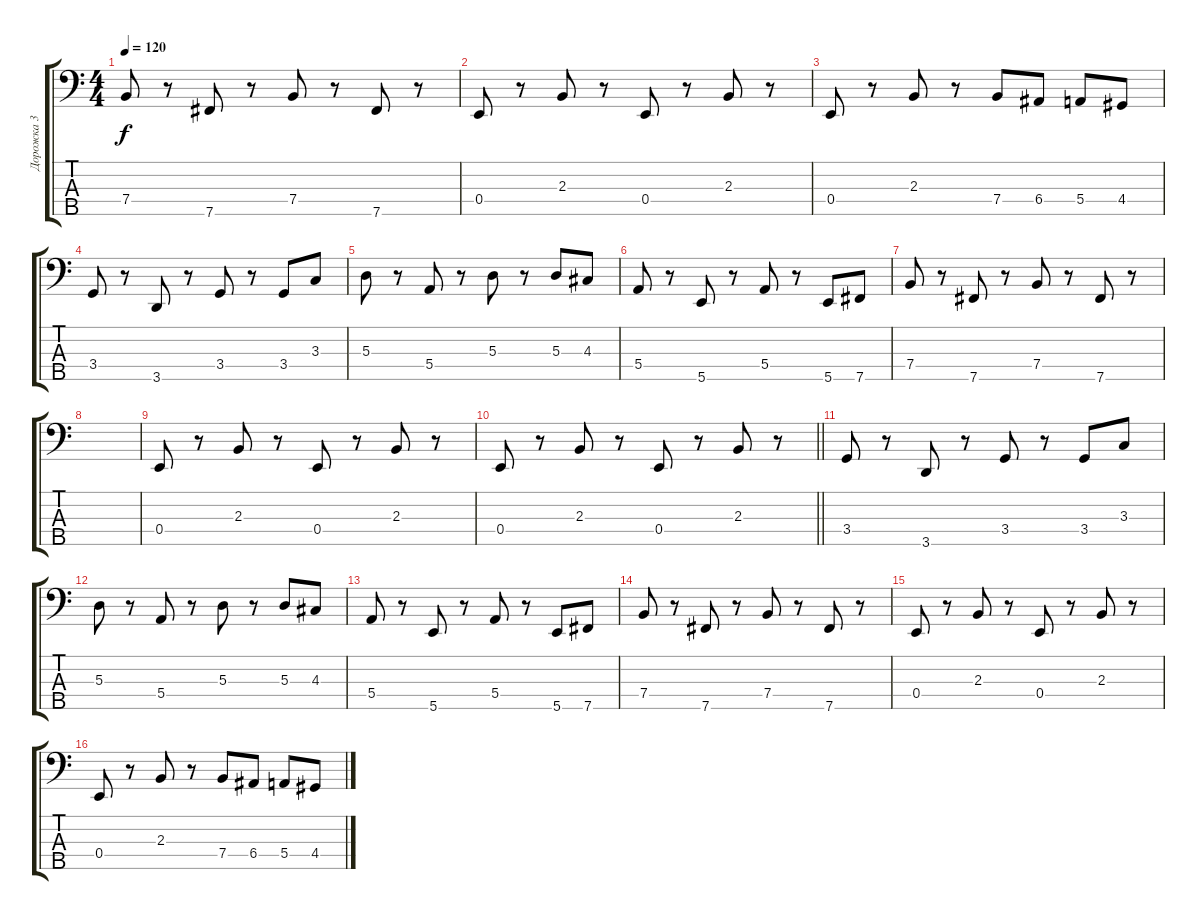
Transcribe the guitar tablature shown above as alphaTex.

\track ("Дорожка 3" "Дорожка 3") {instrument electricbassfinger}
\staff {score tabs}
\tuning (G2 D2 A1 E1 B0) {hide}
\ts (4 4)
\tempo 120
\clef f4
\ks c
7.4.8{dy f} r.8 7.5.8 r.8 7.4.8 r.8 7.5.8 r.8 |
0.4.8 r.8 2.3.8 r.8 0.4.8 r.8 2.3.8 r.8 |
0.4.8 r.8 2.3.8 r.8 7.4.8 6.4.8 5.4.8 4.4.8 |
3.4.8 r.8 3.5.8 r.8 3.4.8 r.8 3.4.8 3.3.8 |
5.3.8 r.8 5.4.8 r.8 5.3.8 r.8 5.3.8 4.3.8 |
5.4.8 r.8 5.5.8 r.8 5.4.8 r.8 5.5.8 7.5.8 |
7.4.8 r.8 7.5.8 r.8 7.4.8 r.8 7.5.8 r.8 |
|
0.4.8 r.8 2.3.8 r.8 0.4.8 r.8 2.3.8 r.8 |
\barLineRight lightlight
0.4.8 r.8 2.3.8 r.8 0.4.8 r.8 2.3.8 r.8 |
3.4.8 r.8 3.5.8 r.8 3.4.8 r.8 3.4.8 3.3.8 |
5.3.8 r.8 5.4.8 r.8 5.3.8 r.8 5.3.8 4.3.8 |
5.4.8 r.8 5.5.8 r.8 5.4.8 r.8 5.5.8 7.5.8 |
7.4.8 r.8 7.5.8 r.8 7.4.8 r.8 7.5.8 r.8 |
0.4.8 r.8 2.3.8 r.8 0.4.8 r.8 2.3.8 r.8 |
0.4.8 r.8 2.3.8 r.8 7.4.8 6.4.8 5.4.8 4.4.8
